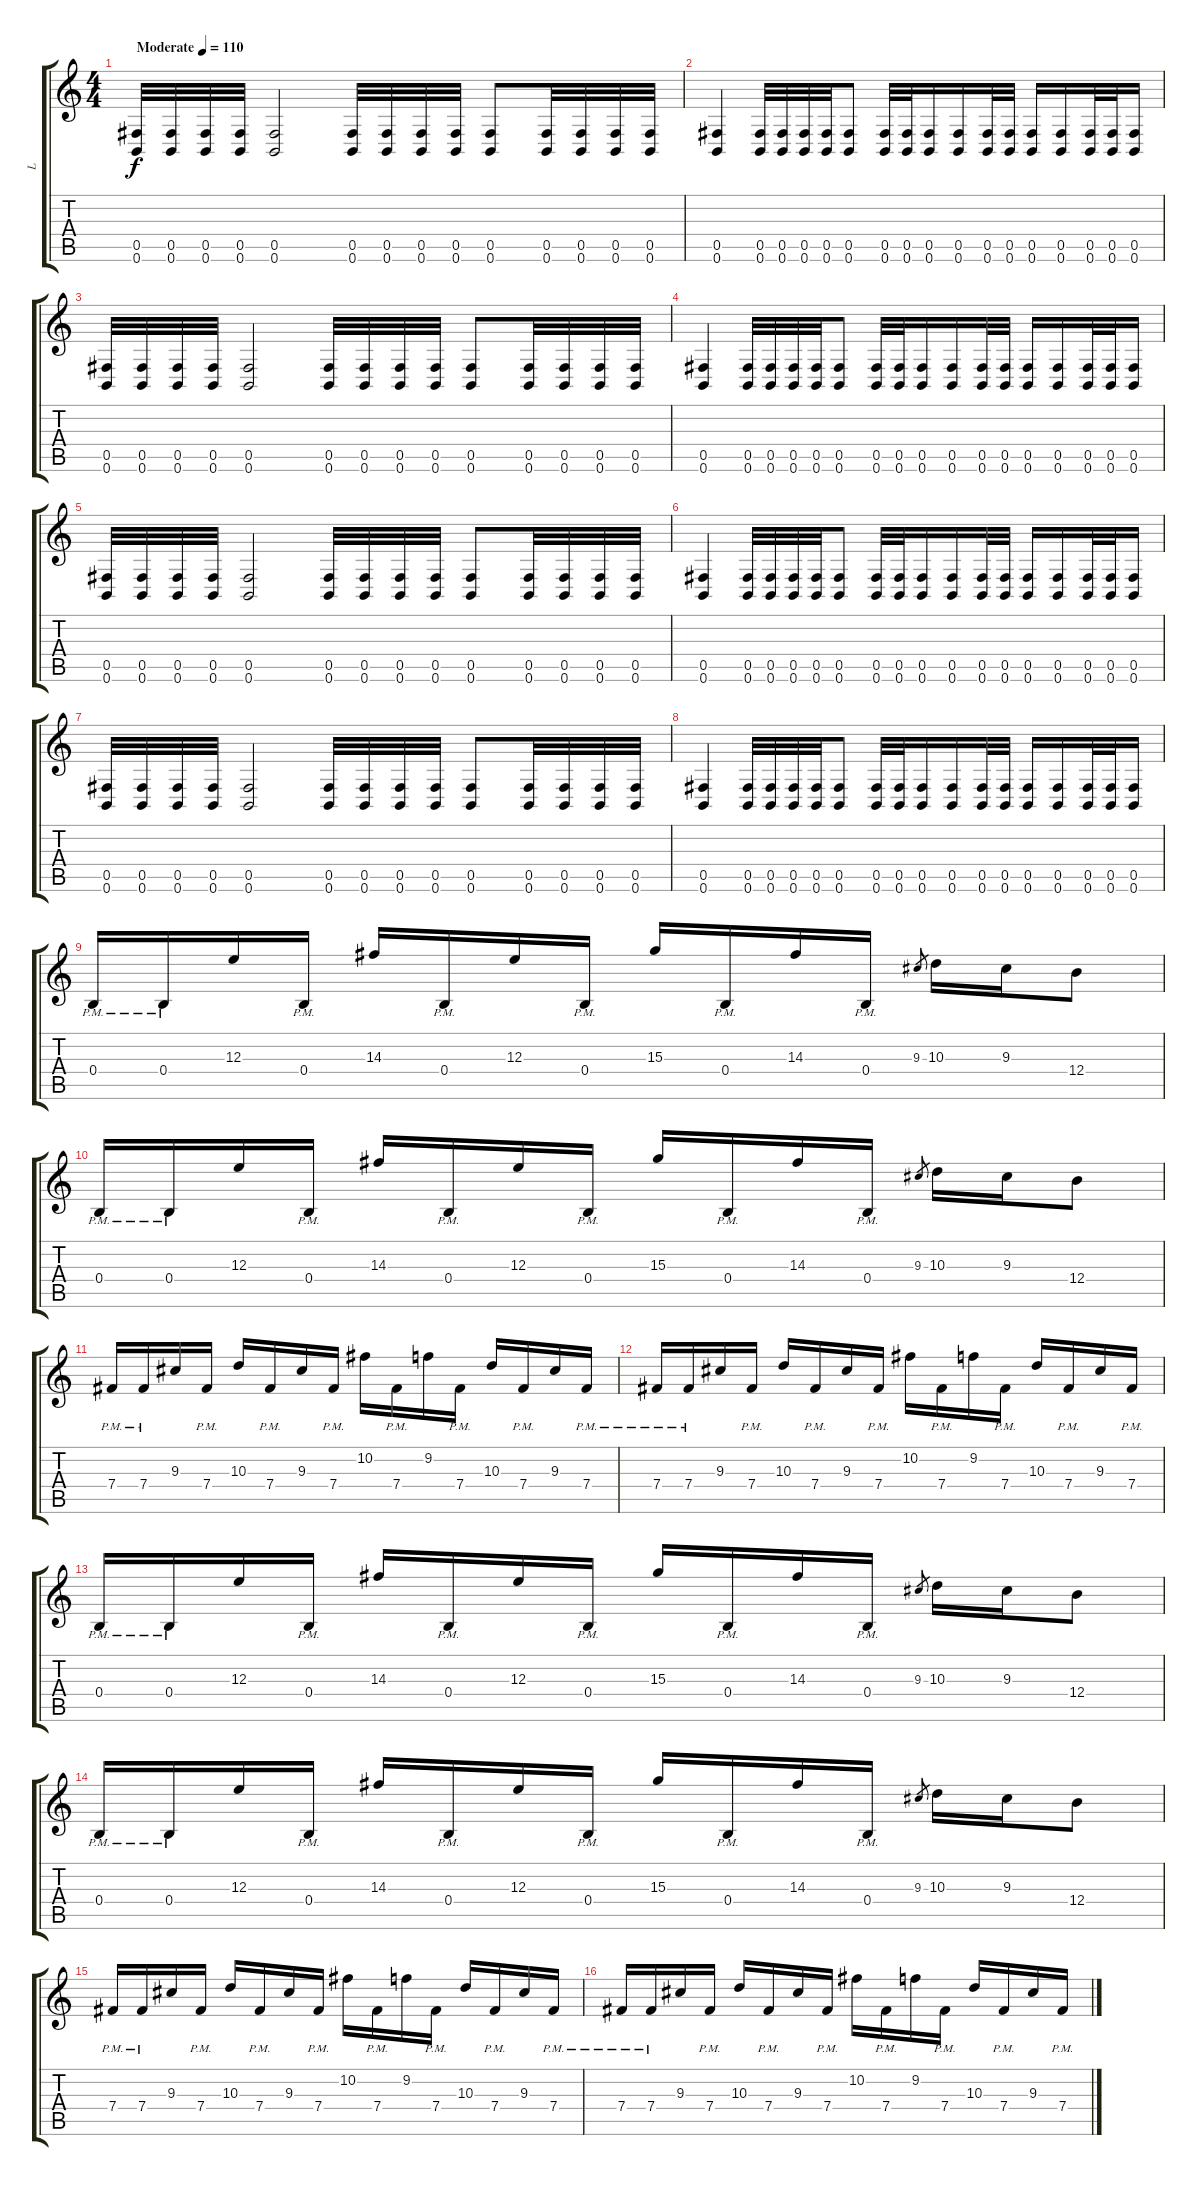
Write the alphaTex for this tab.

\track ("L" "L") {instrument distortionguitar}
\staff {score tabs}
\tuning (Db4 Ab3 E3 B2 Gb2 B1) {hide}
\ts (4 4)
\tempo (110 "Moderate")
\clef g2
\ks c
(0.5 0.6).32{dy f instrument distortionguitar} (0.5 0.6).32 (0.5 0.6).32 (0.5 0.6).32 (0.5 0.6).2 (0.5 0.6).32 (0.5 0.6).32 (0.5 0.6).32 (0.5 0.6).32 (0.5 0.6).8 (0.5 0.6).32 (0.5 0.6).32 (0.5 0.6).32 (0.5 0.6).32 |
(0.5 0.6).4 (0.5 0.6).32 (0.5 0.6).32 (0.5 0.6).32 (0.5 0.6).32 (0.5 0.6).8 (0.5 0.6).32 (0.5 0.6).32 (0.5 0.6).16 (0.5 0.6).16 (0.5 0.6).32 (0.5 0.6).32 (0.5 0.6).16 (0.5 0.6).16 (0.5 0.6).32 (0.5 0.6).32 (0.5 0.6).16 |
(0.5 0.6).32 (0.5 0.6).32 (0.5 0.6).32 (0.5 0.6).32 (0.5 0.6).2 (0.5 0.6).32 (0.5 0.6).32 (0.5 0.6).32 (0.5 0.6).32 (0.5 0.6).8 (0.5 0.6).32 (0.5 0.6).32 (0.5 0.6).32 (0.5 0.6).32 |
(0.5 0.6).4 (0.5 0.6).32 (0.5 0.6).32 (0.5 0.6).32 (0.5 0.6).32 (0.5 0.6).8 (0.5 0.6).32 (0.5 0.6).32 (0.5 0.6).16 (0.5 0.6).16 (0.5 0.6).32 (0.5 0.6).32 (0.5 0.6).16 (0.5 0.6).16 (0.5 0.6).32 (0.5 0.6).32 (0.5 0.6).16 |
(0.5 0.6).32 (0.5 0.6).32 (0.5 0.6).32 (0.5 0.6).32 (0.5 0.6).2 (0.5 0.6).32 (0.5 0.6).32 (0.5 0.6).32 (0.5 0.6).32 (0.5 0.6).8 (0.5 0.6).32 (0.5 0.6).32 (0.5 0.6).32 (0.5 0.6).32 |
(0.5 0.6).4 (0.5 0.6).32 (0.5 0.6).32 (0.5 0.6).32 (0.5 0.6).32 (0.5 0.6).8 (0.5 0.6).32 (0.5 0.6).32 (0.5 0.6).16 (0.5 0.6).16 (0.5 0.6).32 (0.5 0.6).32 (0.5 0.6).16 (0.5 0.6).16 (0.5 0.6).32 (0.5 0.6).32 (0.5 0.6).16 |
(0.5 0.6).32 (0.5 0.6).32 (0.5 0.6).32 (0.5 0.6).32 (0.5 0.6).2 (0.5 0.6).32 (0.5 0.6).32 (0.5 0.6).32 (0.5 0.6).32 (0.5 0.6).8 (0.5 0.6).32 (0.5 0.6).32 (0.5 0.6).32 (0.5 0.6).32 |
(0.5 0.6).4 (0.5 0.6).32 (0.5 0.6).32 (0.5 0.6).32 (0.5 0.6).32 (0.5 0.6).8 (0.5 0.6).32 (0.5 0.6).32 (0.5 0.6).16 (0.5 0.6).16 (0.5 0.6).32 (0.5 0.6).32 (0.5 0.6).16 (0.5 0.6).16 (0.5 0.6).32 (0.5 0.6).32 (0.5 0.6).16 |
0.4{pm}.16 0.4{pm}.16 12.3.16 0.4{pm}.16 14.3.16 0.4{pm}.16 12.3.16 0.4{pm}.16 15.3.16 0.4{pm}.16 14.3.16 0.4{pm}.16 9.3.8{gr} 10.3.16 9.3.16 12.4.8 |
0.4{pm}.16 0.4{pm}.16 12.3.16 0.4{pm}.16 14.3.16 0.4{pm}.16 12.3.16 0.4{pm}.16 15.3.16 0.4{pm}.16 14.3.16 0.4{pm}.16 9.3.8{gr} 10.3.16 9.3.16 12.4.8 |
7.4{pm}.16 7.4{pm}.16 9.3.16 7.4{pm}.16 10.3.16 7.4{pm}.16 9.3.16 7.4{pm}.16 10.2.16 7.4{pm}.16 9.2.16 7.4{pm}.16 10.3.16 7.4{pm}.16 9.3.16 7.4{pm}.16 |
7.4{pm}.16 7.4{pm}.16 9.3.16 7.4{pm}.16 10.3.16 7.4{pm}.16 9.3.16 7.4{pm}.16 10.2.16 7.4{pm}.16 9.2.16 7.4{pm}.16 10.3.16 7.4{pm}.16 9.3.16 7.4{pm}.16 |
0.4{pm}.16 0.4{pm}.16 12.3.16 0.4{pm}.16 14.3.16 0.4{pm}.16 12.3.16 0.4{pm}.16 15.3.16 0.4{pm}.16 14.3.16 0.4{pm}.16 9.3.8{gr} 10.3.16 9.3.16 12.4.8 |
0.4{pm}.16 0.4{pm}.16 12.3.16 0.4{pm}.16 14.3.16 0.4{pm}.16 12.3.16 0.4{pm}.16 15.3.16 0.4{pm}.16 14.3.16 0.4{pm}.16 9.3.8{gr} 10.3.16 9.3.16 12.4.8 |
7.4{pm}.16 7.4{pm}.16 9.3.16 7.4{pm}.16 10.3.16 7.4{pm}.16 9.3.16 7.4{pm}.16 10.2.16 7.4{pm}.16 9.2.16 7.4{pm}.16 10.3.16 7.4{pm}.16 9.3.16 7.4{pm}.16 |
7.4{pm}.16 7.4{pm}.16 9.3.16 7.4{pm}.16 10.3.16 7.4{pm}.16 9.3.16 7.4{pm}.16 10.2.16 7.4{pm}.16 9.2.16 7.4{pm}.16 10.3.16 7.4{pm}.16 9.3.16 7.4{pm}.16
